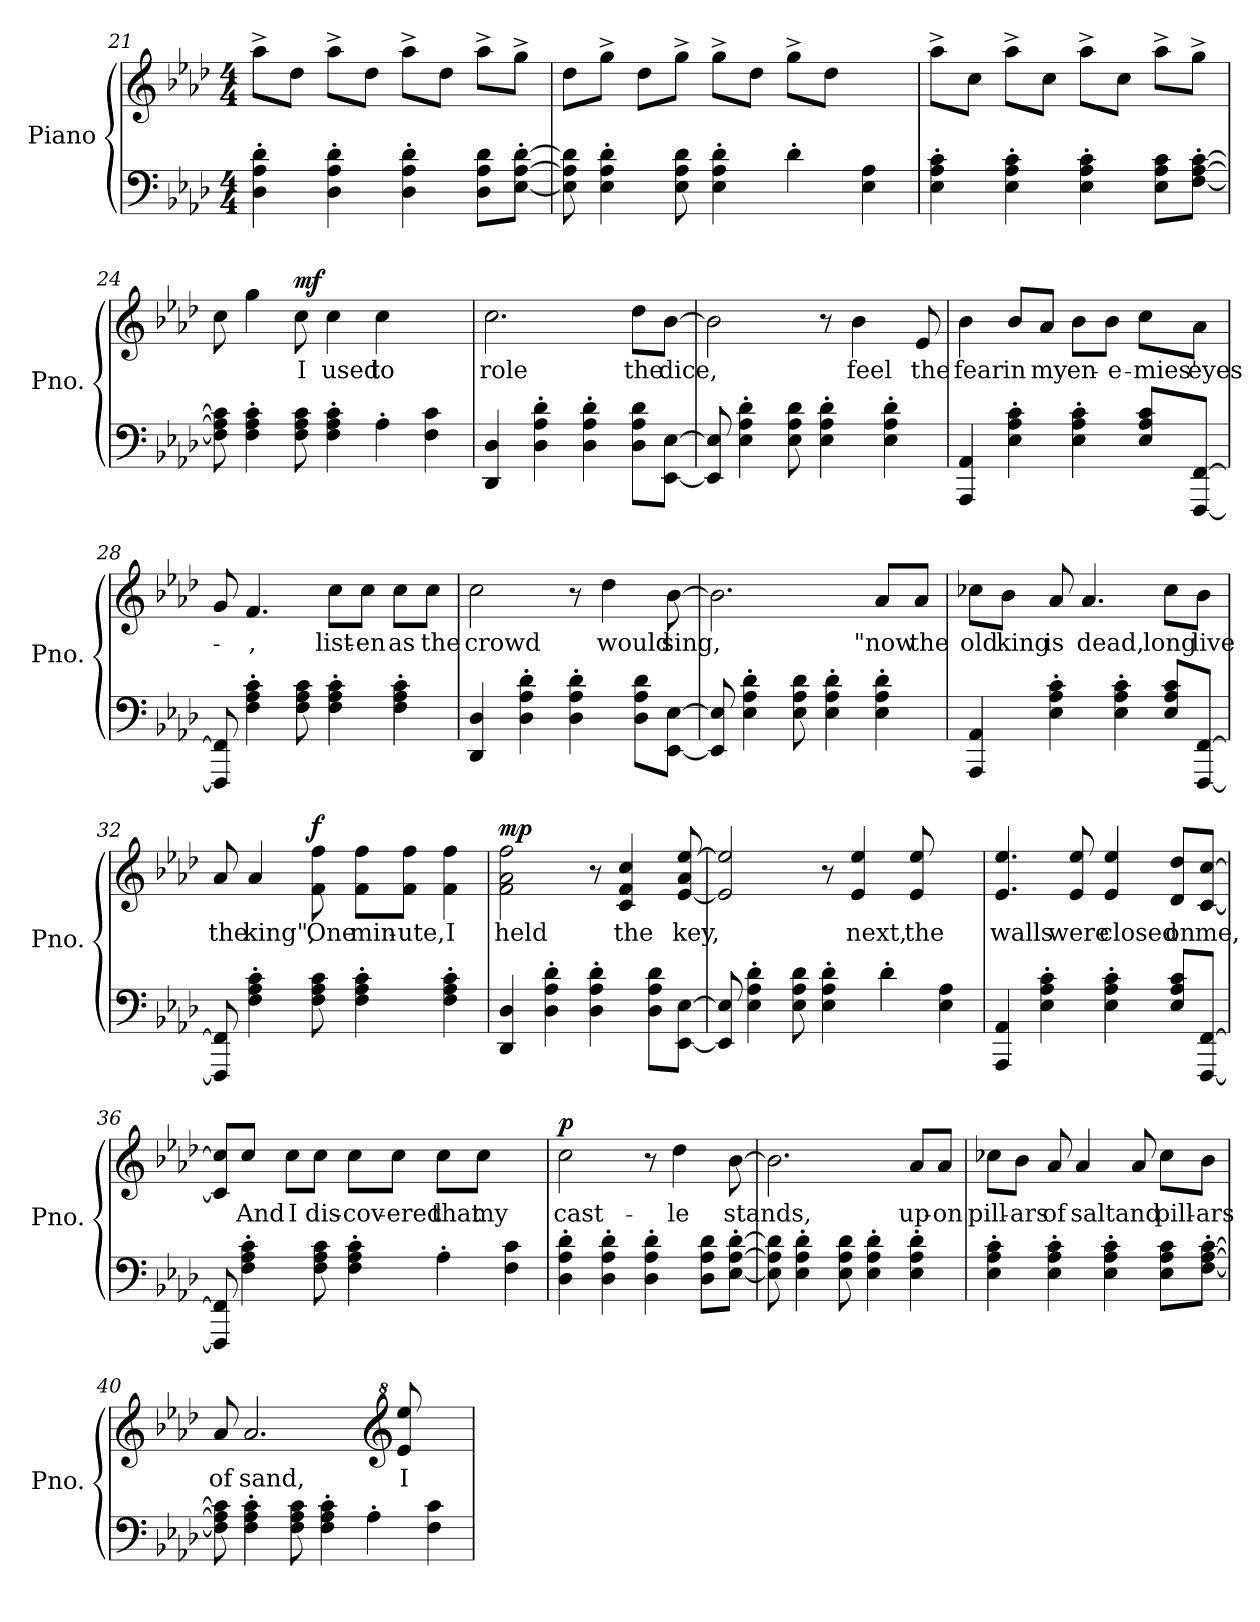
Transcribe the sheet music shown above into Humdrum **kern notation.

**kern	**kern	**text	**dynam
*part1	*part1	*part1	*part1
*staff2	*staff1	*staff1	*staff1/2
*I"Piano	*	*	*
*I'Pno.	*	*	*
*clefF4	*clefG2	*	*
*k[b-e-a-d-]	*k[b-e-a-d-]	*	*
*M4/4	*M4/4	*	*
=21	=21	=21	=21
4d-' 4A-' 4D-'	8aa-^L	.	.
.	8dd-J	.	.
4D-' 4A-' 4d-'	8aa-^L	.	.
.	8dd-J	.	.
4D-' 4A-' 4d-'	8aa-^L	.	.
.	8dd-J	.	.
8D- 8A- 8d-L	8aa-^L	.	.
[8E-' [8A-' [8d-'J	8gg^J	.	.
=22	=22	=22	=22
8E-] 8A-] 8d-]	8dd-L	.	.
4E-' 4A-' 4d-'	8gg^J	.	.
.	8dd-L	.	.
8E- 8A- 8d-	8gg^J	.	.
4d-' 4A-' 4E-'	8gg^L	.	.
.	8dd-J	.	.
4d-'	8gg^L	.	.
.	8dd-J	.	.
4A- 4E-	4ryy	.	.
=23	=23	=23	=23
4A-' 4E-' 4c'	8aa-^L	.	.
.	8ccJ	.	.
4A-' 4c' 4E-'	8aa-^L	.	.
.	8ccJ	.	.
4A-' 4c' 4E-'	8aa-^L	.	.
.	8ccJ	.	.
8A- 8E- 8cL	8aa-^L	.	.
[8A-' [8c' [8F'J	8gg^J	.	.
=24	=24	=24	=24
8A-] 8c] 8F]	8cc	.	.
4A-' 4F' 4c'	4gg	.	.
!	!	!	!LO:DY:b
8A- 8F 8c	8cc	I	mf
4A-' 4F' 4c'	4cc	used	.
4A-'	4cc	to	.
4F 4c	4ryy	.	.
=25	=25	=25	=25
4D- 4DD-	2.cc	role	.
4D-' 4A-' 4d-'	.	.	.
4D-' 4A-' 4d-'	.	.	.
8D- 8A- 8d-L	8dd-L	the	.
[8E- [8EE-J	[8b-J	dice,	.
=26	=26	=26	=26
8E-] 8EE-]	2b-]	.	.
4E-' 4A-' 4d-'	.	.	.
8E- 8A- 8d-	.	.	.
4d-' 4A-' 4E-'	8r	.	.
.	4b-	feel	.
4d-' 4A-' 4E-'	.	.	.
.	8e-	the	.
=27	=27	=27	=27
4AA- 4AAA-	4b-	fear	.
4A-' 4c' 4E-'	8b-L	in	.
.	8a-J	my	.
4A-' 4c' 4E-'	8b-L	en-	.
.	8b-J	-e-	.
8A- 8E- 8cL	8ccL	-mies'	.
[8FF [8FFFJ	8a-J	eyes-	.
=28	=28	=28	=28
8FF] 8FFF]	8g	.	.
4A-' 4F' 4c'	4.f	,	.
8A- 8F 8c	.	.	.
4A-' 4F' 4c'	8ccL	list-	.
.	8ccJ	-en	.
4A-' 4F' 4c'	8ccL	as	.
.	8ccJ	the	.
=29	=29	=29	=29
4D- 4DD-	2cc	crowd	.
4D-' 4A-' 4d-'	.	.	.
4D-' 4A-' 4d-'	8r	.	.
.	4dd-	would	.
8D- 8A- 8d-L	.	.	.
[8E- [8EE-J	[8b-	sing,	.
=30	=30	=30	=30
8E-] 8EE-]	2.b-]	.	.
4E-' 4A-' 4d-'	.	.	.
8E- 8A- 8d-	.	.	.
4d-' 4A-' 4E-'	.	.	.
4d-' 4A-' 4E-'	8a-L	"now	.
.	8a-J	the	.
=31	=31	=31	=31
4AA- 4AAA-	8cc-XL	old	.
.	8b-J	king	.
4A-' 4c' 4E-'	8a-	is	.
.	4.a-	dead,	.
4A-' 4c' 4E-'	.	.	.
8A- 8E- 8cL	8cc-L	long	.
[8FF [8FFFJ	8b-J	live	.
=32	=32	=32	=32
8FF] 8FFF]	8a-	the	.
4A-' 4F' 4c'	4a-	king",	.
!	!	!	!LO:DY:b
8A- 8F 8c	8ff 8f	One	f
4A-' 4F' 4c'	8ff 8fL	min-	.
.	8ff 8fJ	-ute,	.
4A-' 4F' 4c'	4ff 4f	I	.
=33	=33	=33	=33
!	!	!	!LO:DY:b=2
4D- 4DD-	2f 2a- 2ff	held	mp
4D-' 4A-' 4d-'	.	.	.
4D-' 4A-' 4d-'	8r	.	.
.	4cc 4c 4f	the	.
8D- 8A- 8d-L	.	.	.
[8E- [8EE-J	[8ee- [8e- 8a-	key,	.
=34	=34	=34	=34
8E-] 8EE-]	2ee-] 2e-]	.	.
4E-' 4A-' 4d-'	.	.	.
8E- 8A- 8d-	.	.	.
4d-' 4A-' 4E-'	8r	.	.
.	4ee- 4e-	next,	.
4d-'	.	.	.
.	8ee- 8e-	the	.
4A- 4E-	4ryy	.	.
=35	=35	=35	=35
4AA- 4AAA-	4.ee- 4.e-	walls	.
4A-' 4c' 4E-'	.	.	.
.	8ee- 8e-	were	.
4A-' 4c' 4E-'	4ee- 4e-	closed	.
8A- 8E- 8cL	8dd- 8d-L	on	.
[8FF [8FFFJ	[8cc [8cJ	me,	.
=36	=36	=36	=36
8FF] 8FFF]	8cc] 8c]L	.	.
4A-' 4F' 4c'	8ccJ	And	.
.	8ccL	I	.
8A- 8F 8c	8ccJ	dis-	.
4A-' 4F' 4c'	8ccL	-cov-	.
.	8ccJ	-ered	.
4A-'	8ccL	that	.
.	8ccJ	my	.
4F 4c	4ryy	.	.
=37	=37	=37	=37
!	!	!	!LO:DY:b=2
4d-' 4A-' 4D-'	2cc	cast-	p
4D-' 4A-' 4d-'	.	.	.
4D-' 4A-' 4d-'	8r	.	.
.	4dd-	le	.
8D- 8A- 8d-L	.	.	.
[8E-' [8A-' [8d-'J	[8b-	stands,	.
=38	=38	=38	=38
8E-] 8A-] 8d-]	2.b-]	.	.
4E-' 4A-' 4d-'	.	.	.
8E- 8A- 8d-	.	.	.
4d-' 4A-' 4E-'	.	.	.
4d-' 4A-' 4E-'	8a-L	up-	.
.	8a-J	-on	.
=39	=39	=39	=39
4A-' 4E-' 4c'	8cc-XL	pill-	.
.	8b-J	-ars	.
4A-' 4c' 4E-'	8a-	of	.
.	4a-	salt	.
4A-' 4c' 4E-'	.	.	.
.	8a-	and	.
8A- 8E- 8cL	8cc-L	pill-	.
[8A-' [8c' [8F'J	8b-J	-ars	.
=40	=40	=40	=40
8A-] 8c] 8F]	8a-	of	.
4A-' 4F' 4c'	2.a-	sand,	.
8A- 8F 8c	.	.	.
4A-' 4F' 4c'	.	.	.
4A-'	.	.	.
*	*clefG^2	*	*
.	8ee- 8eee-	I	.
4F 4c	4ryy	.	.
=	=	=	=
*-	*-	*-	*-
